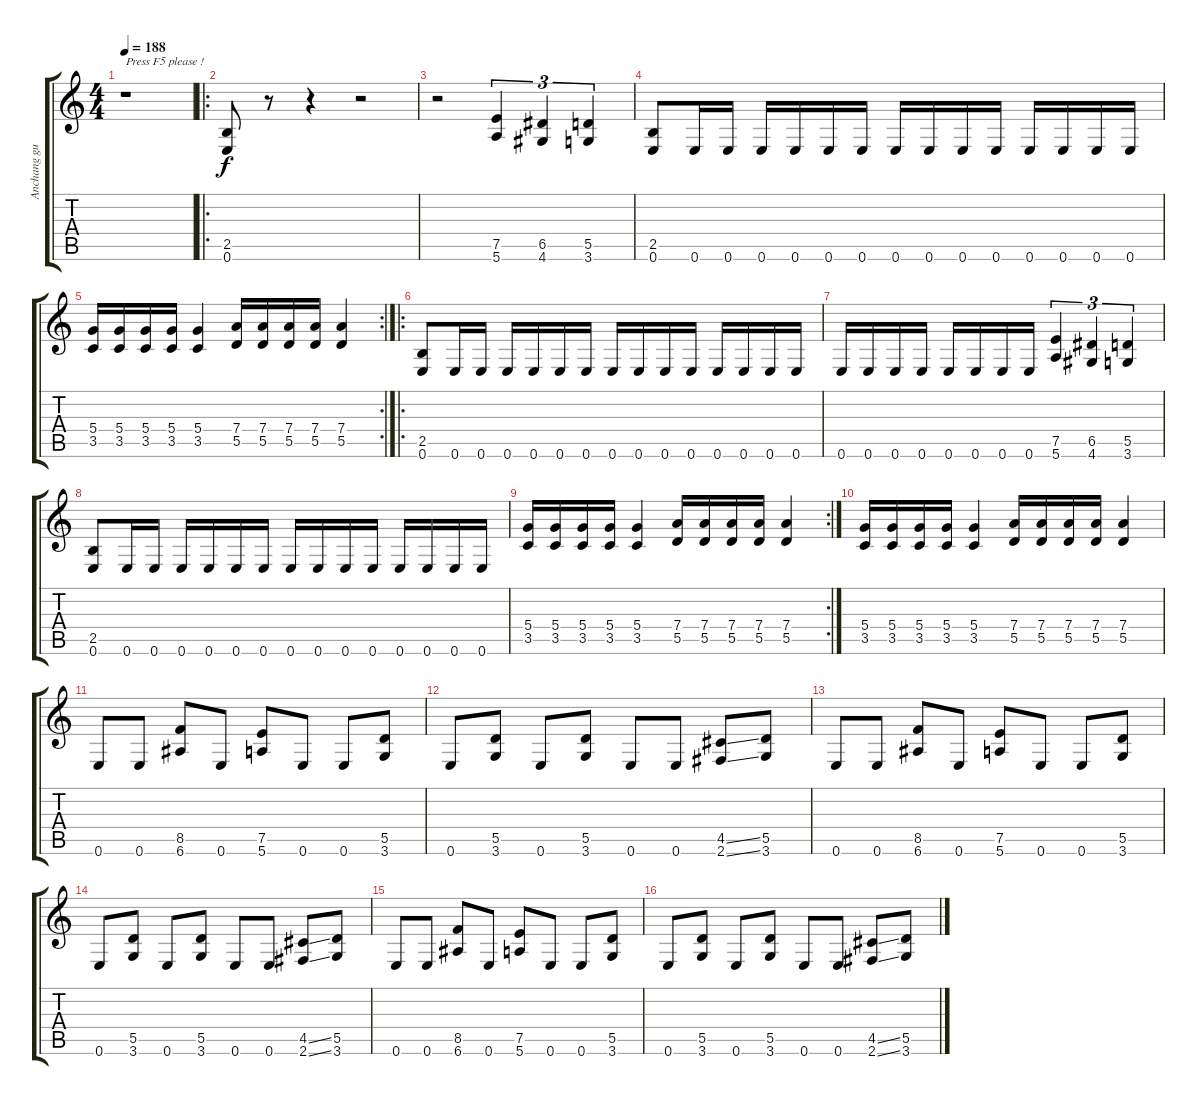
\track ("Anchang guitar" "Anchang gu") {instrument distortionguitar}
\staff {score tabs}
\tuning (E4 B3 G3 D3 A2 E2) {hide}
\ts (4 4)
\tempo 188
\clef g2
\ks c
r.1{txt "Press F5 please !" dy f instrument distortionguitar} |
\ro
(2.5 0.6).8 r.8 r.4 r.2 |
r.2 (7.5 5.6).4{tu (3 2)} (6.5 4.6).4{tu (3 2)} (5.5 3.6).4{tu (3 2)} |
(2.5 0.6).8 0.6.16 0.6.16 0.6.16 0.6.16 0.6.16 0.6.16 0.6.16 0.6.16 0.6.16 0.6.16 0.6.16 0.6.16 0.6.16 0.6.16 |
\rc 2
(5.4 3.5).16 (5.4 3.5).16 (5.4 3.5).16 (5.4 3.5).16 (5.4 3.5).4 (7.4 5.5).16 (7.4 5.5).16 (7.4 5.5).16 (7.4 5.5).16 (7.4 5.5).4 |
\ro
(2.5 0.6).8 0.6.16 0.6.16 0.6.16 0.6.16 0.6.16 0.6.16 0.6.16 0.6.16 0.6.16 0.6.16 0.6.16 0.6.16 0.6.16 0.6.16 |
0.6.16 0.6.16 0.6.16 0.6.16 0.6.16 0.6.16 0.6.16 0.6.16 (7.5 5.6).4{tu (3 2)} (6.5 4.6).4{tu (3 2)} (5.5 3.6).4{tu (3 2)} |
(2.5 0.6).8 0.6.16 0.6.16 0.6.16 0.6.16 0.6.16 0.6.16 0.6.16 0.6.16 0.6.16 0.6.16 0.6.16 0.6.16 0.6.16 0.6.16 |
\rc 2
(5.4 3.5).16 (5.4 3.5).16 (5.4 3.5).16 (5.4 3.5).16 (5.4 3.5).4 (7.4 5.5).16 (7.4 5.5).16 (7.4 5.5).16 (7.4 5.5).16 (7.4 5.5).4 |
(5.4 3.5).16 (5.4 3.5).16 (5.4 3.5).16 (5.4 3.5).16 (5.4 3.5).4 (7.4 5.5).16 (7.4 5.5).16 (7.4 5.5).16 (7.4 5.5).16 (7.4 5.5).4 |
0.6.8 0.6.8 (8.5 6.6).8 0.6.8 (7.5 5.6).8 0.6.8 0.6.8 (5.5 3.6).8 |
0.6.8 (5.5 3.6).8 0.6.8 (5.5 3.6).8 0.6.8 0.6.8 (4.5{ss} 2.6{ss}).8 (5.5 3.6).8 |
0.6.8 0.6.8 (8.5 6.6).8 0.6.8 (7.5 5.6).8 0.6.8 0.6.8 (5.5 3.6).8 |
0.6.8 (5.5 3.6).8 0.6.8 (5.5 3.6).8 0.6.8 0.6.8 (4.5{ss} 2.6{ss}).8 (5.5 3.6).8 |
0.6.8 0.6.8 (8.5 6.6).8 0.6.8 (7.5 5.6).8 0.6.8 0.6.8 (5.5 3.6).8 |
0.6.8 (5.5 3.6).8 0.6.8 (5.5 3.6).8 0.6.8 0.6.8 (4.5{ss} 2.6{ss}).8 (5.5 3.6).8
